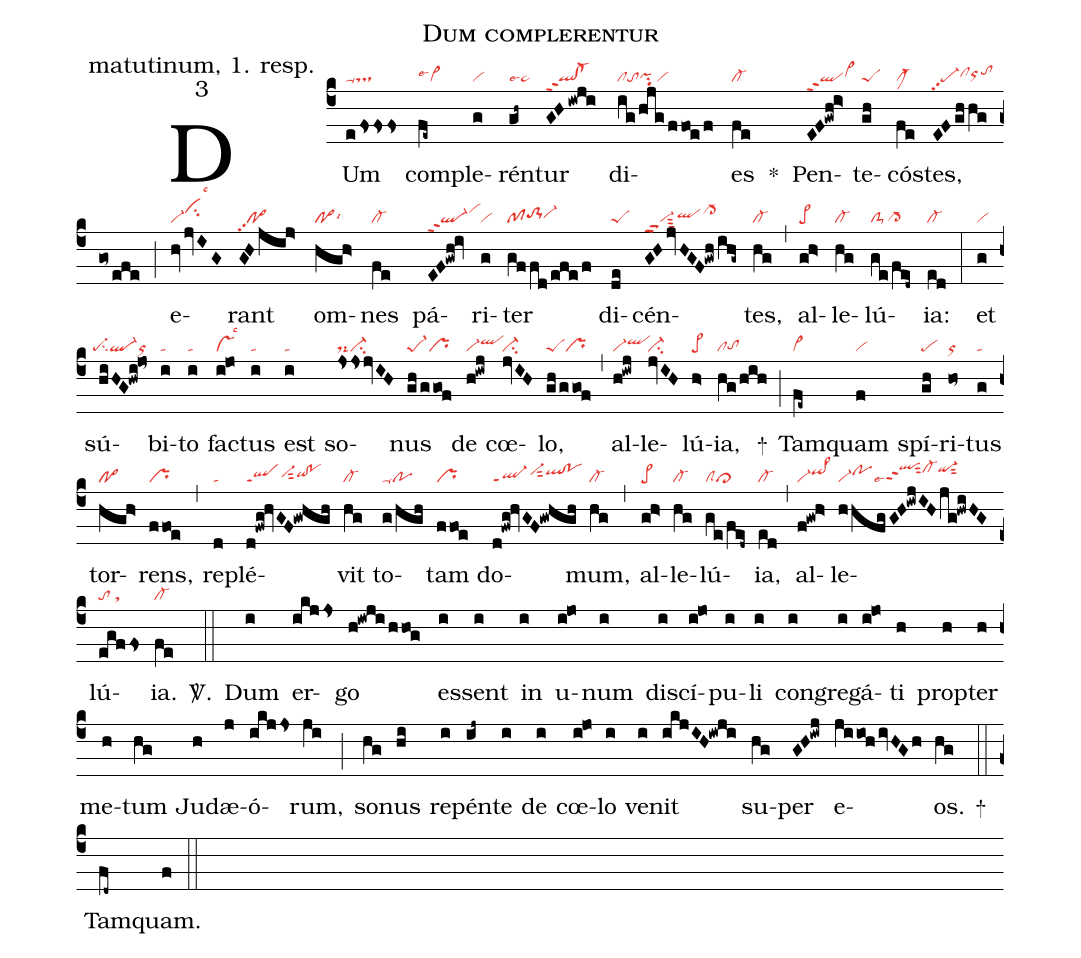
name: Dum complerentur;
office-part: matutinum, 1. resp.;
mode: 3;
nabc-lines: 1;
%%
(c4)
DUm(efsss|ta-ts) com(fe~|vi>lse4)ple(g|vi)rén(gh~|ta>lse4)tur(GHiwji|ql!cl-ppt2) di(ig/hjg/f/fo!e/f|cltopihg``puhd/vi)es(fe|cl-) *()
Pen(EF!gwh!i>|qlppt2vi>hh)te(gh|peS)cós(fe|clM-)tes,(EFghhggo~efe|pe-pp2clhhorhhtohi) (;)
e(hvjvIG|vi-cihjlsc3)rant(GHjij>|po>pp2) om(hgh>|po>lsi6)nes(fe|cl-) pá(EF!gwh!iv|ql-ppt2vihj)ri(g|vi)ter(gf/fd/efe/f|pfto-1hhvi-hh) di(de|peS)cén(GHjvHGF!gwh/ihg~|vi-ppu2sut3qlhhcl->hi)tes,(hg|cl-) (,)
al(gh>|pe>)le(hg|cl-)lú(ge/fed~|clS-cl->)ia:(ed|cl-) (:)
et(g|vi) sú(hiHG!hwi!jo~|``pe-su2ql-or)bi(i|ta)to(i|ta) fac(i!jo|vslsc3)tus(i|ta) est(i|ta) so(jssjvIH|ds-ci-)nus(gh/g/go!f|pe-1pr) de(h!iwj|vi-qlhi) cœ(jvIH|ci-)lo,(gh/g/go!f|peSpr) (,)
al(h!iwj|vi-qlhi)le(jvIH|ci-)lú(h>|pe>)ia,(hg/hih|cltohg) +(;)
Tam(fe~|vi>)quam(f|vi) spí(gh|pe)ri(ho~|or)tus(g|ta) tor(hgh>|po>)rens,(f/fo!e|pr) (,)
re(d|ta)plé(d!fwg!hvGF!gwhgh|qlppt1vi-hhsut2qihh!pohh)vit(hg|cl-) to(g/hgh|ta-po)tam(f/fo!e|pr) do(d!fwg!hvGF!gwhgh|ql-ppt1vi-hisut2qlhi!pohi)mum,(hg|cl-) (,)
al(gh>|pe>)le(hg|cl-)lú(ge/fed~|clScl>)ia,(ed|cl-) (,)
al(f!gw!h>|vi-qi>hi)le(hhfgGH!iwjIHjg!hwiHG|vi-pohiqlhkppt2sut2lse7cl-hjqi-hjsut2)lú(egffs|to/st)ia.(fe|cl-) <sp>V/</sp>.(::)
Dum(i) er(ikjjs)go(h!iwji/h/ho!g) es(i)sent(i) in(i) u(i!jo)num(i) dis(i)cí(i!jo)pu(i)li(i) con(i)gre(i)gá(i!jo)ti(h) prop(h)ter(h) me(h)tum(hg) Ju(h)dæ(j)ó(ikjjs)rum,(ji) (;)
so(hg)nus(hi) re(i)pén(ij~)te(i) de(i) cœ(i!jo)lo(i) ve(i)nit(ikjIH!iwji) su(hg)per(GH!iwj) e(ji/io!h/ivHGh)os.(hg) +(::)
Tam(fd~)quam.(f) (::)
